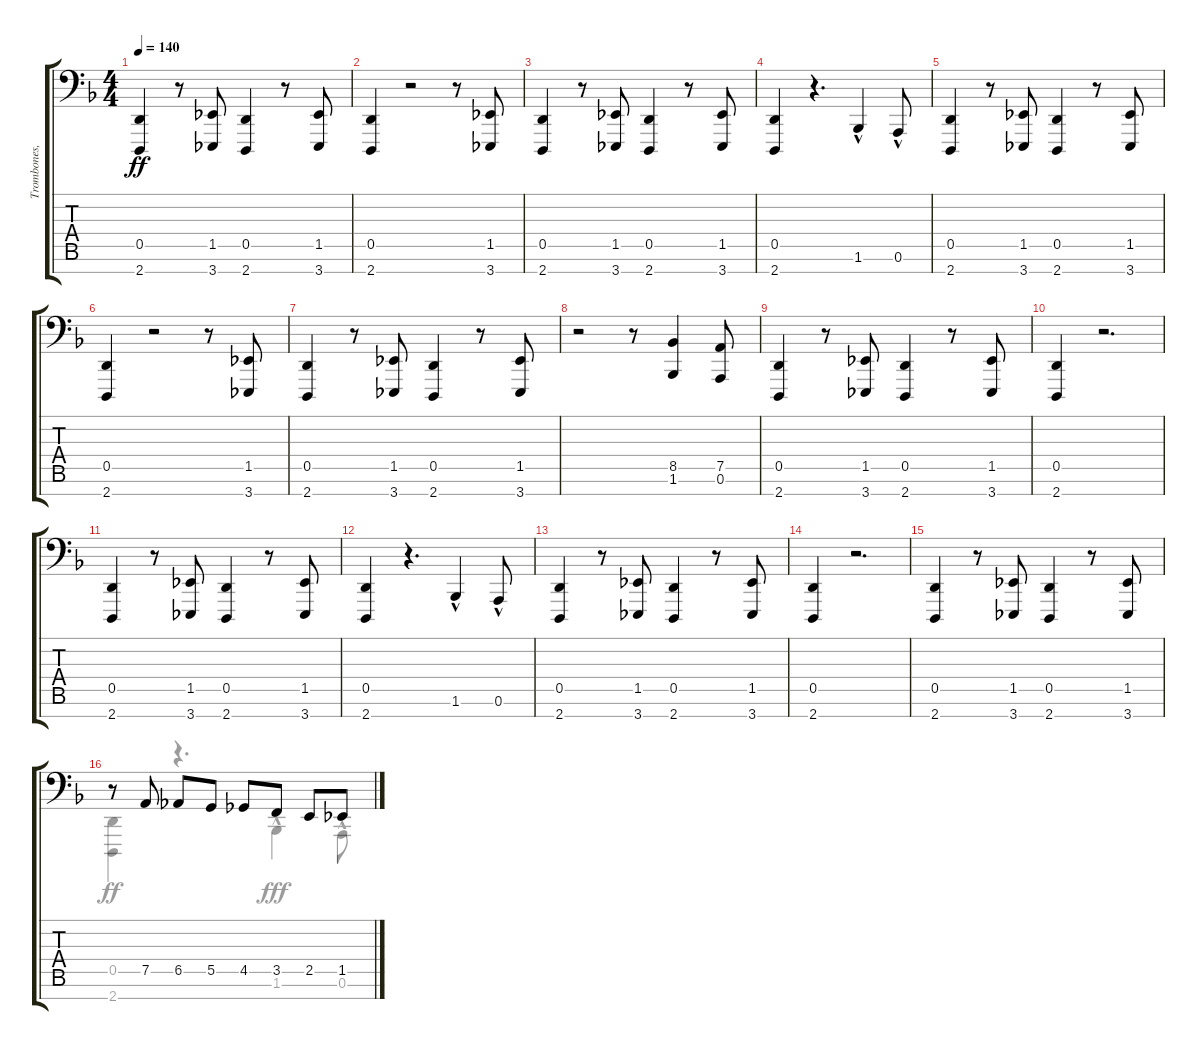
\track ("Trombones, Tuba" "Trombones,") {instrument trombone}
\staff {score tabs}
\tuning (E4 B3 G3 D3 D2 A1 C1) {hide}
\voice
\ts (4 4)
\tempo 140
\clef f4
\ks dminor
(0.5 2.7).4{dy ff} r.8 (1.5 3.7).8 (0.5 2.7).4 r.8 (1.5 3.7).8 |
(0.5 2.7).4 r.2 r.8 (1.5 3.7).8 |
(0.5 2.7).4 r.8 (1.5 3.7).8 (0.5 2.7).4 r.8 (1.5 3.7).8 |
(0.5 2.7).4 r.4{d} 1.6{hac}.4 0.6{hac}.8 |
(0.5 2.7).4 r.8 (1.5 3.7).8 (0.5 2.7).4 r.8 (1.5 3.7).8 |
(0.5 2.7).4 r.2 r.8 (1.5 3.7).8 |
(0.5 2.7).4 r.8 (1.5 3.7).8 (0.5 2.7).4 r.8 (1.5 3.7).8 |
r.2 r.8 (8.5 1.6).4 (7.5 0.6).8 |
(0.5 2.7).4 r.8 (1.5 3.7).8 (0.5 2.7).4 r.8 (1.5 3.7).8 |
(0.5 2.7).4 r.2{d} |
(0.5 2.7).4 r.8 (1.5 3.7).8 (0.5 2.7).4 r.8 (1.5 3.7).8 |
(0.5 2.7).4 r.4{d} 1.6{hac}.4 0.6{hac}.8 |
(0.5 2.7).4 r.8 (1.5 3.7).8 (0.5 2.7).4 r.8 (1.5 3.7).8 |
(0.5 2.7).4 r.2{d} |
(0.5 2.7).4 r.8 (1.5 3.7).8 (0.5 2.7).4 r.8 (1.5 3.7).8 |
r.8 7.5.8 6.5.8 5.5.8 4.5.8 3.5.8 2.5.8 1.5.8
\voice
\clef f4
\ottava regular
\simile none
\ks dminor
|
|
|
|
|
|
|
|
|
|
|
|
|
|
|
(0.5 2.7).4 r.4{d} 1.6{hac}.4{dy fff} 0.6{hac}.8
